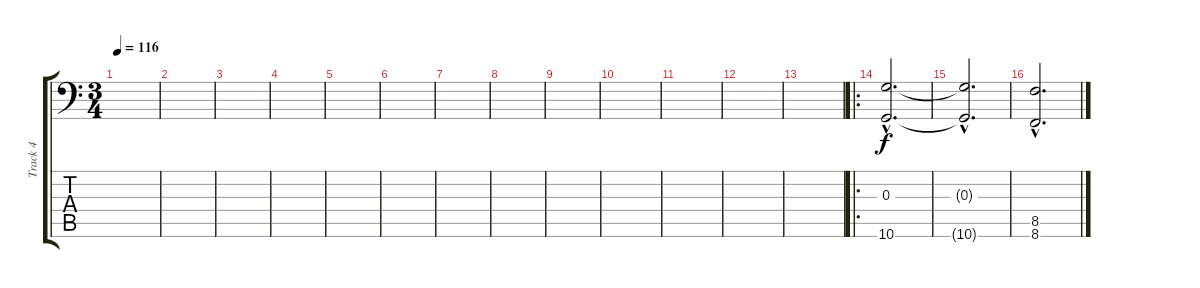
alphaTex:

\track ("Track 4" "Track 4") {instrument stringensemble1}
\staff {score tabs}
\tuning (E4 B3 G3 D3 A2 A1) {hide}
\ts (3 4)
\tempo 116
\clef f4
\ks c
|
|
|
|
|
|
|
|
|
|
|
|
|
\ro
(0.3{hac} 10.6{hac}).2{d} |
(0.3{hac t} 10.6{hac t}).2{d} |
(8.5{hac} 8.6{hac}).2{d}
